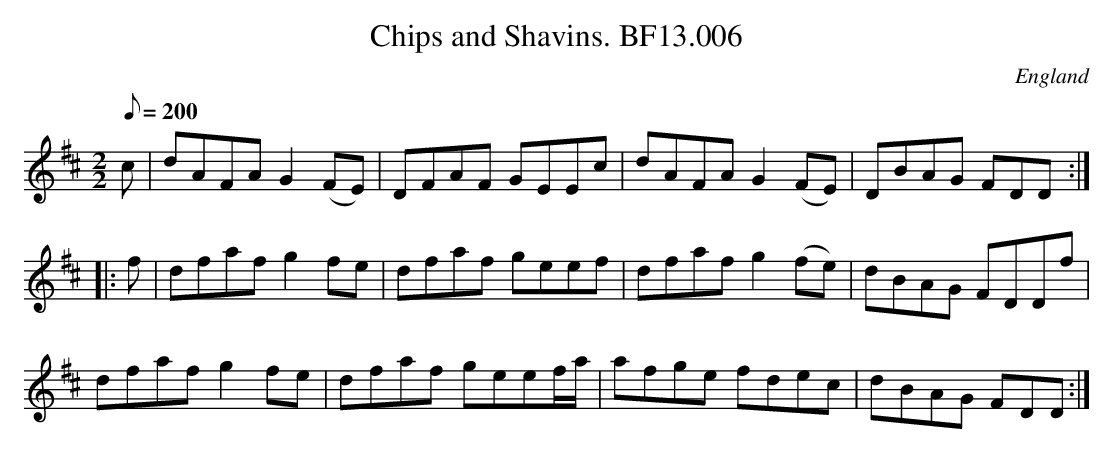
X:1
T:Chips and Shavins. BF13.006
M:2/2
L:1/8
Q:200
O:England
K:D major
c|dAFA G2 (FE)|DFAF GEEc|dAFA G2 (FE)|DBAG FDD:|!
|:f|dfaf g2 fe|dfaf geef|dfaf g2 (fe)|dBAG FDDf|!
dfaf g2 fe|dfaf geef/2a/2|afge fdec|dBAG FDD:|]
